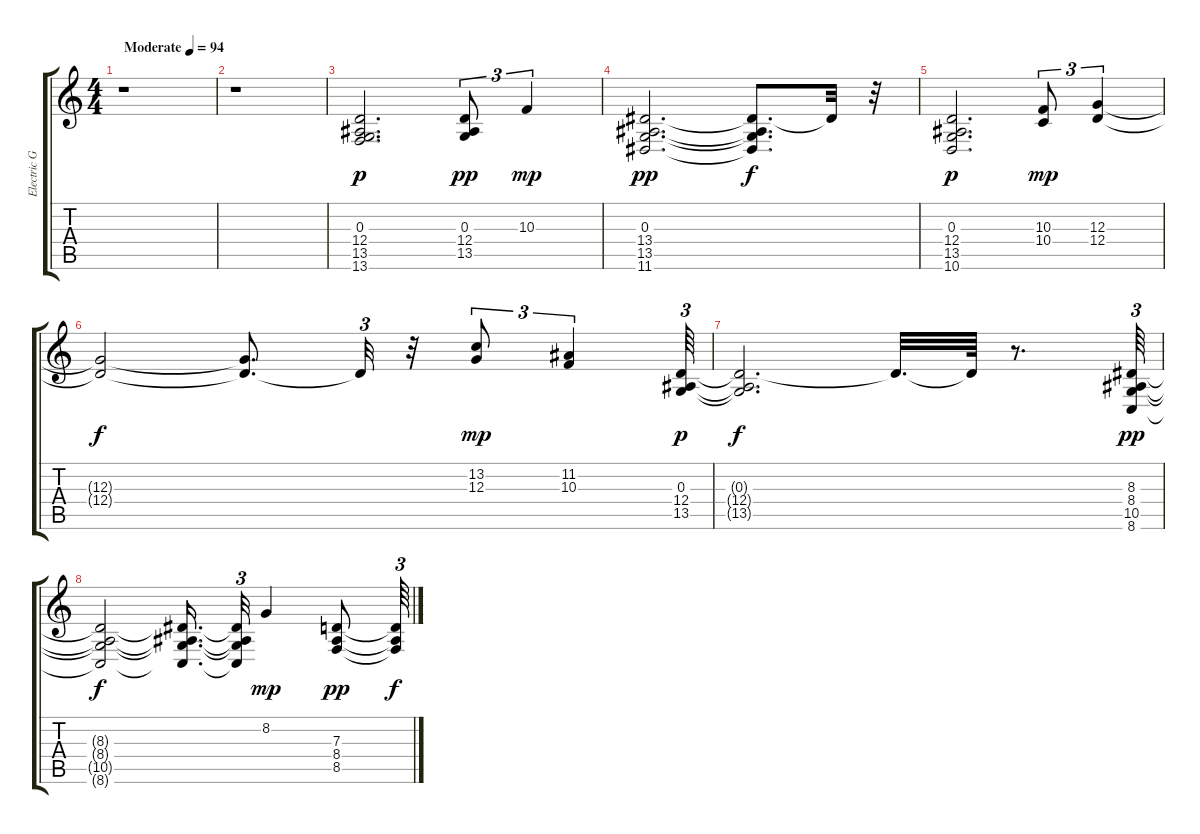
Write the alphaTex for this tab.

\track ("Electric Grand" "Electric G") {instrument electricgrandpiano}
\staff {score tabs}
\tuning (E4 B3 G3 D3 A2 E2) {hide}
\ts (4 4)
\tempo (94 "Moderate")
\clef g2
\ks c
r.1{dy p instrument electricgrandpiano} |
r.1 |
(0.3 12.4 13.5 13.6).2{d balance 8} (0.3 12.4 13.5).8{tu (3 2) dy pp} 10.3.4{tu (3 2) dy mp} |
(0.3 13.4 13.5 11.6).2{d dy pp} (0.3{t} 13.4{t} 13.5{t} 11.6{t}).8{d dy f} 13.4{t}.32 r.32 |
(0.3 12.4 13.5 10.6).2{d dy p} (10.3 10.4).8{tu (3 2) dy mp} (12.3 12.4).4{tu (3 2)} |
(12.3{t} 12.4{t}).2{dy f} (12.3{t} 12.4{t}).8{d} 12.4{t}.32{tu (3 2)} r.32 (13.2 12.3).8{tu (3 2) dy mp} (11.2 10.3).4{tu (3 2)} (0.3 12.4 13.5).64{tu (3 2) dy p} |
(0.3{t} 12.4{t} 13.5{t}).2{d dy f} 12.4{t}.32{d} 12.4{t}.64 r.8{d} (8.3 8.4 10.5 8.6).64{tu (3 2) dy pp} |
(8.3{t} 8.4{t} 10.5{t} 8.6{t}).2{dy f} (8.3{t} 8.4{t} 10.5{t} 8.6{t}).16{d} (8.3{t} 8.4{t} 10.5{t} 8.6{t}).32{tu (3 2)} 8.2.4{dy mp} (7.3 8.4 8.5).8{dy pp} (7.3{t} 8.4{t} 8.5{t}).64{tu (3 2) dy f}
